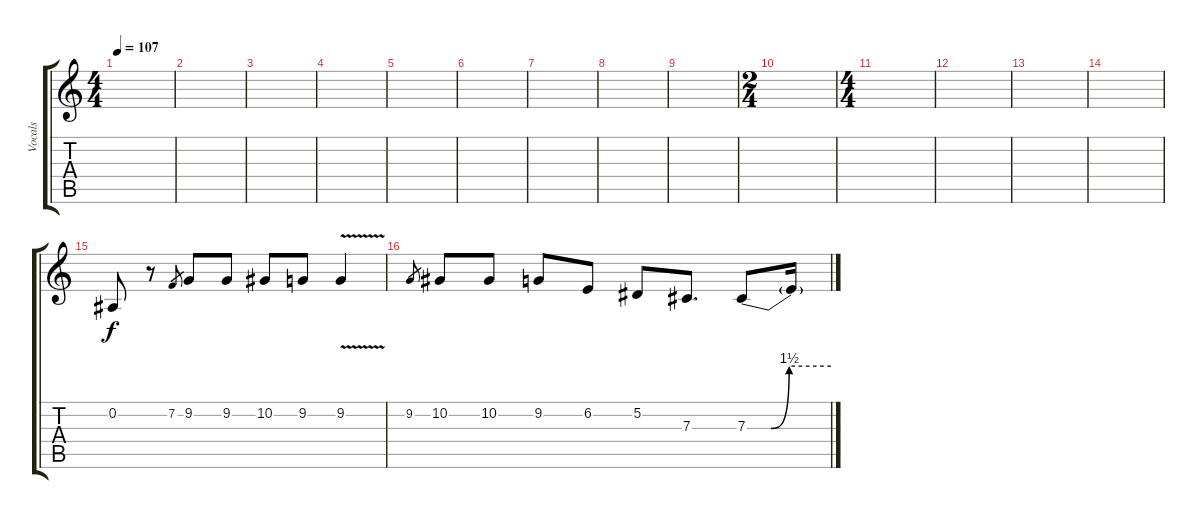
\track ("Vocals" "Vocals") {instrument lead2sawtooth}
\staff {score tabs}
\tuning (Eb4 Bb3 Gb3 Db3 Ab2 Eb2) {hide}
\ts (4 4)
\tempo 107
\clef g2
\ks c
|
|
|
|
|
|
|
|
|
\ts (2 4)
|
\ts (4 4)
|
|
|
|
0.2.8 r.8 7.2.8{gr} 9.2.8 9.2.8 10.2.8 9.2.8 9.2{v}.4 |
9.2.8{gr} 10.2.8 10.2.8 9.2.8 6.2.8 5.2.8 7.3.8{d} 7.3{be (custom 0 0 17 0 30 6 60 6)}.8 7.3{t}.16
